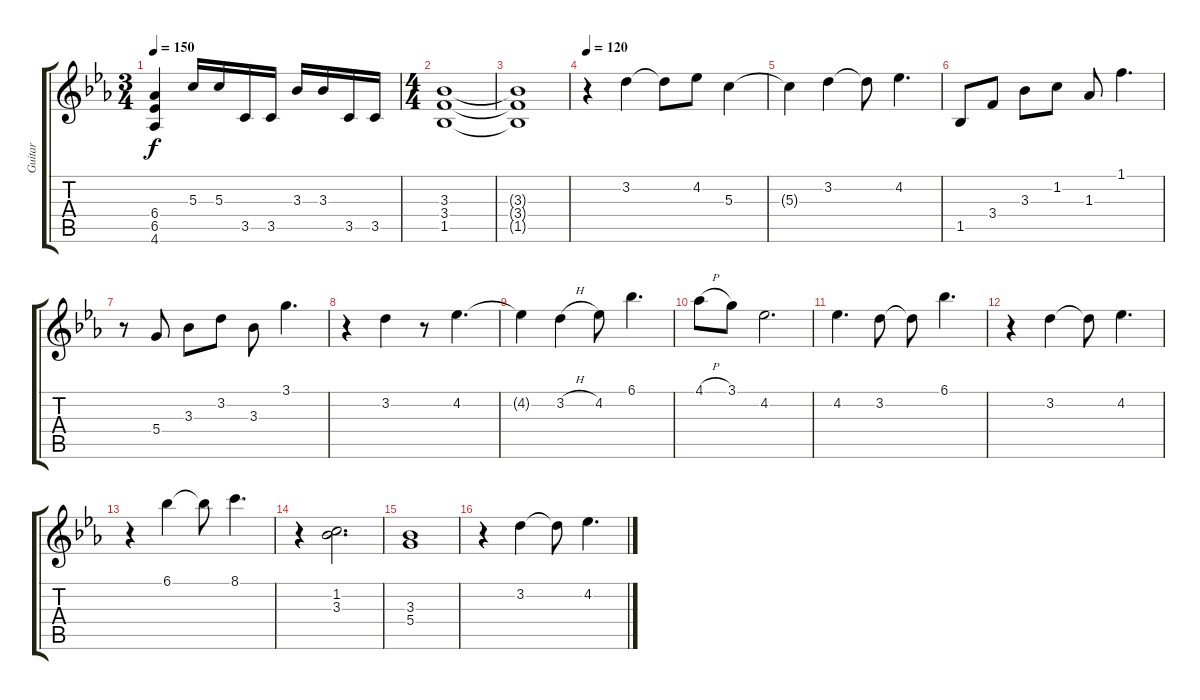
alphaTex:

\track ("Guitar" "Guitar") {instrument acousticguitarnylon}
\staff {score tabs}
\tuning (E4 B3 G3 D3 A2 E2) {hide}
\ts (3 4)
\tempo 150
\clef g2
\ks eb
(6.4 6.5 4.6).4{dy f} 5.3.16 5.3.16 3.5.16 3.5.16 3.3.16 3.3.16 3.5.16 3.5.16 |
\ts (4 4)
(3.3 3.4 1.5).1 |
(3.3{t} 3.4{t} 1.5{t}).1 |
\tempo 120
r.4{balance 8 instrument electricguitarjazz} 3.2.4 3.2{t}.8 4.2.8 5.3.4 |
5.3{t}.4 3.2.4 3.2{t}.8 4.2.4{d} |
1.5.8 3.4.8 3.3.8 1.2.8 1.3.8 1.1.4{d} |
r.8 5.4.8 3.3.8 3.2.8 3.3.8 3.1.4{d} |
r.4 3.2.4 r.8 4.2.4{d} |
4.2{t}.4 3.2{h}.4 4.2.8 6.1.4{d} |
4.1{h}.8 3.1.8 4.2.2{d} |
4.2.4{d} 3.2.8 3.2{t}.8 6.1.4{d} |
r.4 3.2.4 3.2{t}.8 4.2.4{d} |
r.4 6.1.4 6.1{t}.8 8.1.4{d} |
r.4 (1.2 3.3).2{d} |
(3.3 5.4).1 |
r.4 3.2.4 3.2{t}.8 4.2.4{d}
